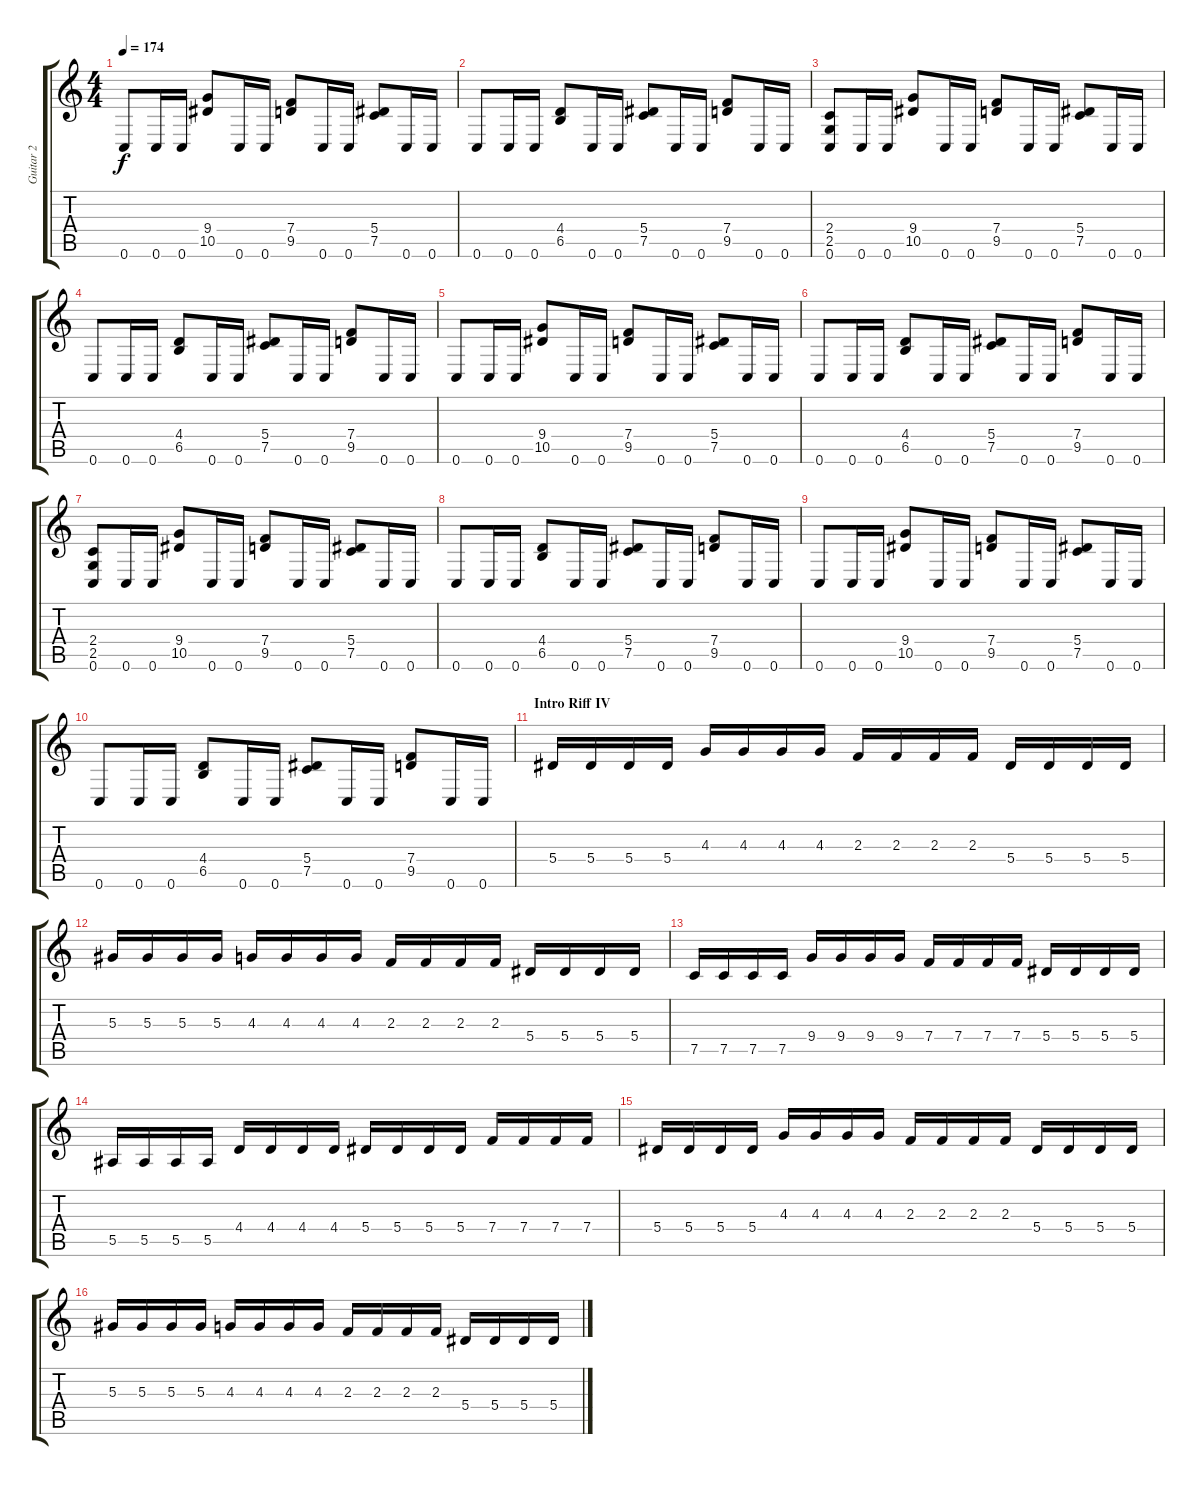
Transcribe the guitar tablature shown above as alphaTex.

\track ("Guitar 2" "Guitar 2") {instrument distortionguitar}
\staff {score tabs}
\tuning (C4 G3 Eb3 Bb2 F2 C2) {hide}
\ts (4 4)
\tempo 174
\clef g2
\ks c
0.6.8{dy f} 0.6.16 0.6.16 (9.4 10.5).8 0.6.16 0.6.16 (7.4 9.5).8 0.6.16 0.6.16 (5.4 7.5).8 0.6.16 0.6.16 |
0.6.8 0.6.16 0.6.16 (4.4 6.5).8 0.6.16 0.6.16 (5.4 7.5).8 0.6.16 0.6.16 (7.4 9.5).8 0.6.16 0.6.16 |
(2.4 2.5 0.6).8 0.6.16 0.6.16 (9.4 10.5).8 0.6.16 0.6.16 (7.4 9.5).8 0.6.16 0.6.16 (5.4 7.5).8 0.6.16 0.6.16 |
0.6.8 0.6.16 0.6.16 (4.4 6.5).8 0.6.16 0.6.16 (5.4 7.5).8 0.6.16 0.6.16 (7.4 9.5).8 0.6.16 0.6.16 |
0.6.8 0.6.16 0.6.16 (9.4 10.5).8 0.6.16 0.6.16 (7.4 9.5).8 0.6.16 0.6.16 (5.4 7.5).8 0.6.16 0.6.16 |
0.6.8 0.6.16 0.6.16 (4.4 6.5).8 0.6.16 0.6.16 (5.4 7.5).8 0.6.16 0.6.16 (7.4 9.5).8 0.6.16 0.6.16 |
(2.4 2.5 0.6).8 0.6.16 0.6.16 (9.4 10.5).8 0.6.16 0.6.16 (7.4 9.5).8 0.6.16 0.6.16 (5.4 7.5).8 0.6.16 0.6.16 |
0.6.8 0.6.16 0.6.16 (4.4 6.5).8 0.6.16 0.6.16 (5.4 7.5).8 0.6.16 0.6.16 (7.4 9.5).8 0.6.16 0.6.16 |
0.6.8 0.6.16 0.6.16 (9.4 10.5).8 0.6.16 0.6.16 (7.4 9.5).8 0.6.16 0.6.16 (5.4 7.5).8 0.6.16 0.6.16 |
0.6.8 0.6.16 0.6.16 (4.4 6.5).8 0.6.16 0.6.16 (5.4 7.5).8 0.6.16 0.6.16 (7.4 9.5).8 0.6.16 0.6.16 |
\section ("" "Intro Riff IV")
5.4.16 5.4.16 5.4.16 5.4.16 4.3.16 4.3.16 4.3.16 4.3.16 2.3.16 2.3.16 2.3.16 2.3.16 5.4.16 5.4.16 5.4.16 5.4.16 |
5.3.16 5.3.16 5.3.16 5.3.16 4.3.16 4.3.16 4.3.16 4.3.16 2.3.16 2.3.16 2.3.16 2.3.16 5.4.16 5.4.16 5.4.16 5.4.16 |
7.5.16 7.5.16 7.5.16 7.5.16 9.4.16 9.4.16 9.4.16 9.4.16 7.4.16 7.4.16 7.4.16 7.4.16 5.4.16 5.4.16 5.4.16 5.4.16 |
5.5.16 5.5.16 5.5.16 5.5.16 4.4.16 4.4.16 4.4.16 4.4.16 5.4.16 5.4.16 5.4.16 5.4.16 7.4.16 7.4.16 7.4.16 7.4.16 |
5.4.16 5.4.16 5.4.16 5.4.16 4.3.16 4.3.16 4.3.16 4.3.16 2.3.16 2.3.16 2.3.16 2.3.16 5.4.16 5.4.16 5.4.16 5.4.16 |
5.3.16 5.3.16 5.3.16 5.3.16 4.3.16 4.3.16 4.3.16 4.3.16 2.3.16 2.3.16 2.3.16 2.3.16 5.4.16 5.4.16 5.4.16 5.4.16
